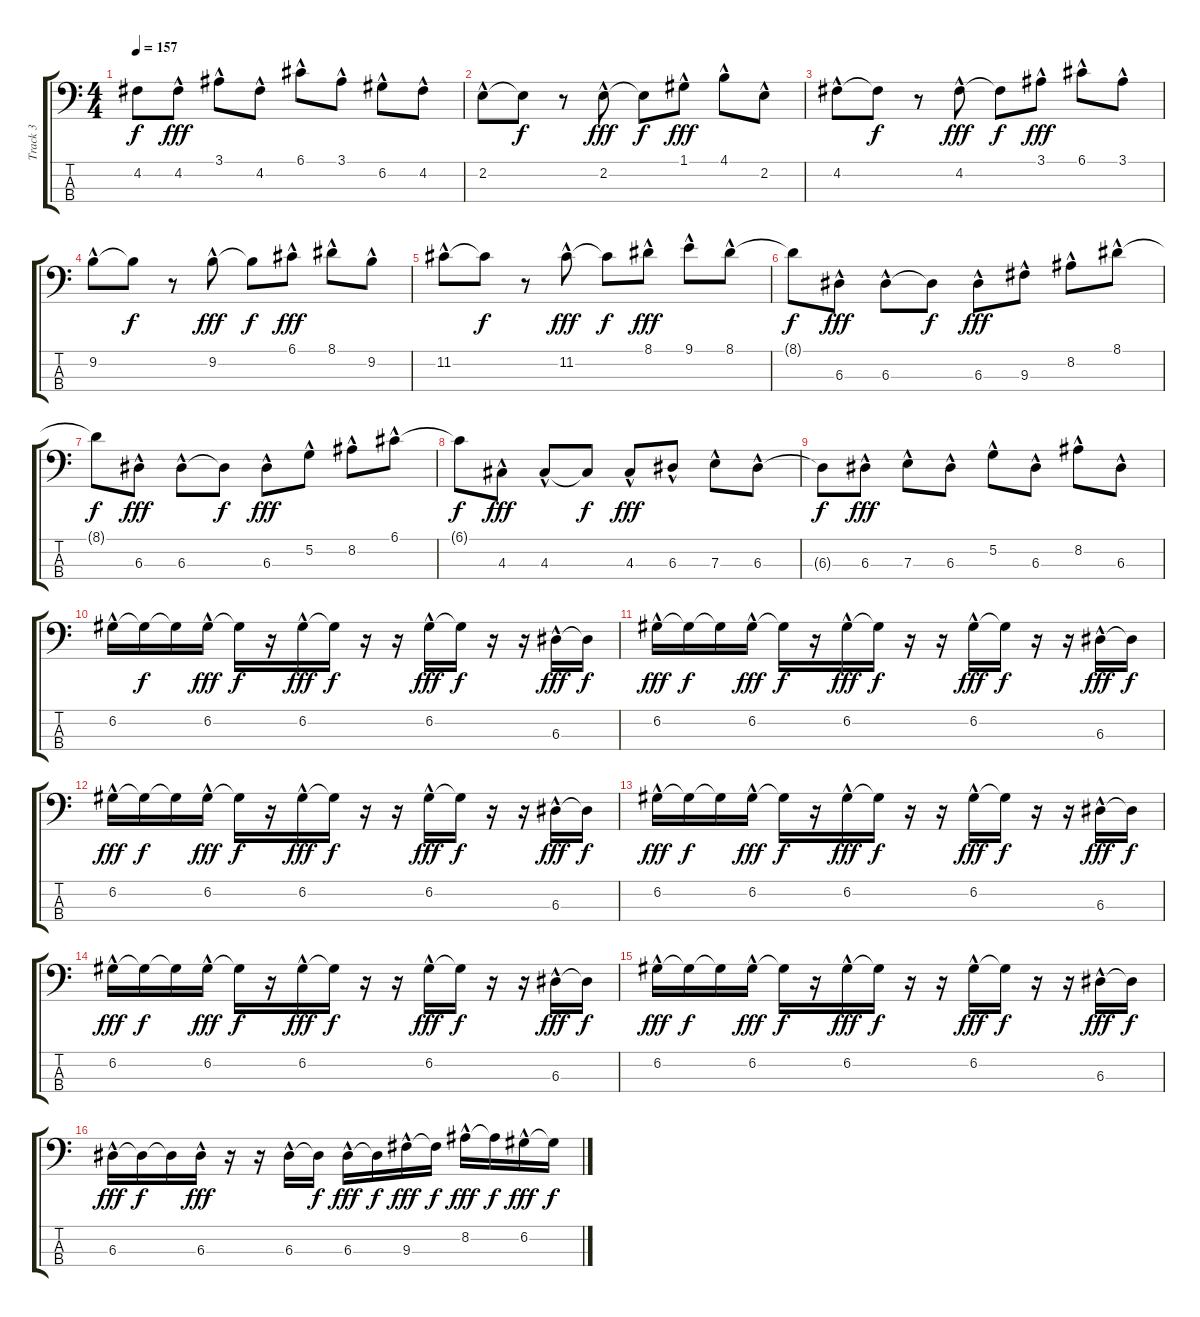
\track ("Track 3" "Track 3") {instrument electricbasspick}
\staff {score tabs}
\tuning (G2 D2 A1 E1) {hide}
\ts (4 4)
\tempo 157
\clef f4
\ks c
4.2{t}.8{dy f} 4.2{hac}.8{dy fff} 3.1{hac}.8 4.2{hac}.8 6.1{hac}.8 3.1{hac}.8 6.2{hac}.8 4.2{hac}.8 |
2.2{hac}.8 2.2{t}.8{dy f} r.8 2.2{hac}.8{dy fff} 2.2{t}.8{dy f} 1.1{hac}.8{dy fff} 4.1{hac}.8 2.2{hac}.8 |
4.2{hac}.8 4.2{t}.8{dy f} r.8 4.2{hac}.8{dy fff} 4.2{t}.8{dy f} 3.1{hac}.8{dy fff} 6.1{hac}.8 3.1{hac}.8 |
9.2{hac}.8 9.2{t}.8{dy f} r.8 9.2{hac}.8{dy fff} 9.2{t}.8{dy f} 6.1{hac}.8{dy fff} 8.1{hac}.8 9.2{hac}.8 |
11.2{hac}.8 11.2{t}.8{dy f} r.8 11.2{hac}.8{dy fff} 11.2{t}.8{dy f} 8.1{hac}.8{dy fff} 9.1{hac}.8 8.1{hac}.8 |
8.1{t}.8{dy f} 6.3{hac}.8{dy fff} 6.3{hac}.8 6.3{t}.8{dy f} 6.3{hac}.8{dy fff} 9.3{hac}.8 8.2{hac}.8 8.1{hac}.8 |
8.1{t}.8{dy f} 6.3{hac}.8{dy fff} 6.3{hac}.8 6.3{t}.8{dy f} 6.3{hac}.8{dy fff} 5.2{hac}.8 8.2{hac}.8 6.1{hac}.8 |
6.1{t}.8{dy f} 4.3{hac}.8{dy fff} 4.3{hac}.8 4.3{t}.8{dy f} 4.3{hac}.8{dy fff} 6.3{hac}.8 7.3{hac}.8 6.3{hac}.8 |
6.3{t}.8{dy f} 6.3{hac}.8{dy fff} 7.3{hac}.8 6.3{hac}.8 5.2{hac}.8 6.3{hac}.8 8.2{hac}.8 6.3{hac}.8 |
6.2{hac}.16 6.2{t}.16{dy f} 6.2{t}.16 6.2{hac}.16{dy fff} 6.2{t}.16{dy f} r.16 6.2{hac}.16{dy fff} 6.2{t}.16{dy f} r.16 r.16 6.2{hac}.16{dy fff} 6.2{t}.16{dy f} r.16 r.16 6.3{hac}.16{dy fff} 6.3{t}.16{dy f} |
6.2{hac}.16{dy fff} 6.2{t}.16{dy f} 6.2{t}.16 6.2{hac}.16{dy fff} 6.2{t}.16{dy f} r.16 6.2{hac}.16{dy fff} 6.2{t}.16{dy f} r.16 r.16 6.2{hac}.16{dy fff} 6.2{t}.16{dy f} r.16 r.16 6.3{hac}.16{dy fff} 6.3{t}.16{dy f} |
6.2{hac}.16{dy fff} 6.2{t}.16{dy f} 6.2{t}.16 6.2{hac}.16{dy fff} 6.2{t}.16{dy f} r.16 6.2{hac}.16{dy fff} 6.2{t}.16{dy f} r.16 r.16 6.2{hac}.16{dy fff} 6.2{t}.16{dy f} r.16 r.16 6.3{hac}.16{dy fff} 6.3{t}.16{dy f} |
6.2{hac}.16{dy fff} 6.2{t}.16{dy f} 6.2{t}.16 6.2{hac}.16{dy fff} 6.2{t}.16{dy f} r.16 6.2{hac}.16{dy fff} 6.2{t}.16{dy f} r.16 r.16 6.2{hac}.16{dy fff} 6.2{t}.16{dy f} r.16 r.16 6.3{hac}.16{dy fff} 6.3{t}.16{dy f} |
6.2{hac}.16{dy fff} 6.2{t}.16{dy f} 6.2{t}.16 6.2{hac}.16{dy fff} 6.2{t}.16{dy f} r.16 6.2{hac}.16{dy fff} 6.2{t}.16{dy f} r.16 r.16 6.2{hac}.16{dy fff} 6.2{t}.16{dy f} r.16 r.16 6.3{hac}.16{dy fff} 6.3{t}.16{dy f} |
6.2{hac}.16{dy fff} 6.2{t}.16{dy f} 6.2{t}.16 6.2{hac}.16{dy fff} 6.2{t}.16{dy f} r.16 6.2{hac}.16{dy fff} 6.2{t}.16{dy f} r.16 r.16 6.2{hac}.16{dy fff} 6.2{t}.16{dy f} r.16 r.16 6.3{hac}.16{dy fff} 6.3{t}.16{dy f} |
6.3{hac}.16{dy fff} 6.3{t}.16{dy f} 6.3{t}.16 6.3{hac}.16{dy fff} r.16 r.16 6.3{hac}.16 6.3{t}.16{dy f} 6.3{hac}.16{dy fff} 6.3{t}.16{dy f} 9.3{hac}.16{dy fff} 9.3{t}.16{dy f} 8.2{hac}.16{dy fff} 8.2{t}.16{dy f} 6.2{hac}.16{dy fff} 6.2{t}.16{dy f}
